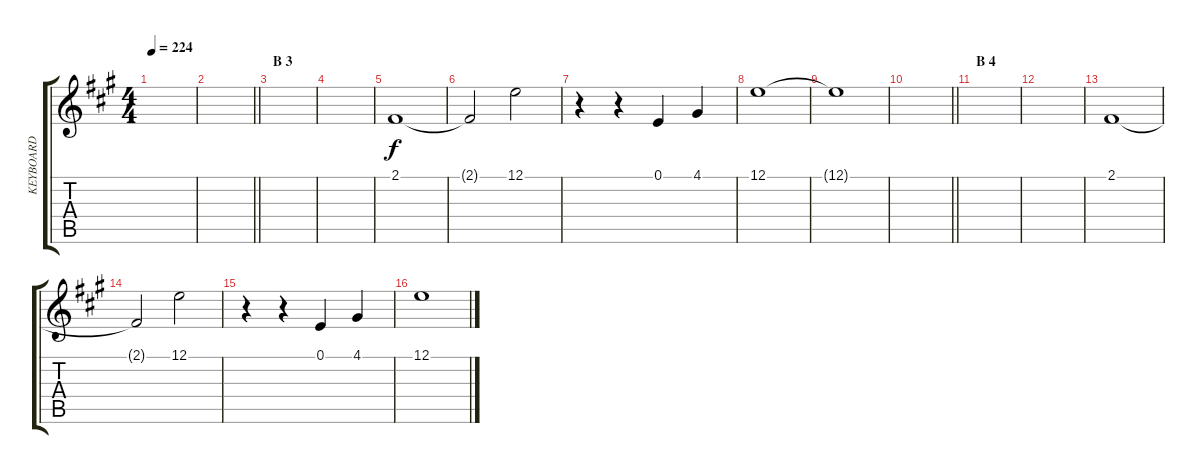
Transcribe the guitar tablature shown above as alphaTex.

\track ("KEYBOARD" "KEYBOARD") {instrument stringensemble1}
\staff {score tabs}
\tuning (E4 B3 G3 D3 A2 E2) {hide}
\ts (4 4)
\tempo 224
\clef g2
\ks a
|
\barLineRight lightlight
|
\section ("" "B 3")
|
|
2.1.1{instrument synthstrings1} |
2.1{t}.2 12.1.2 |
r.4 r.4 0.1.4 4.1.4 |
12.1.1 |
12.1{t}.1 |
\barLineRight lightlight
|
\section ("" "B 4")
|
|
2.1.1{instrument synthstrings1} |
2.1{t}.2 12.1.2 |
r.4 r.4 0.1.4 4.1.4 |
12.1.1
